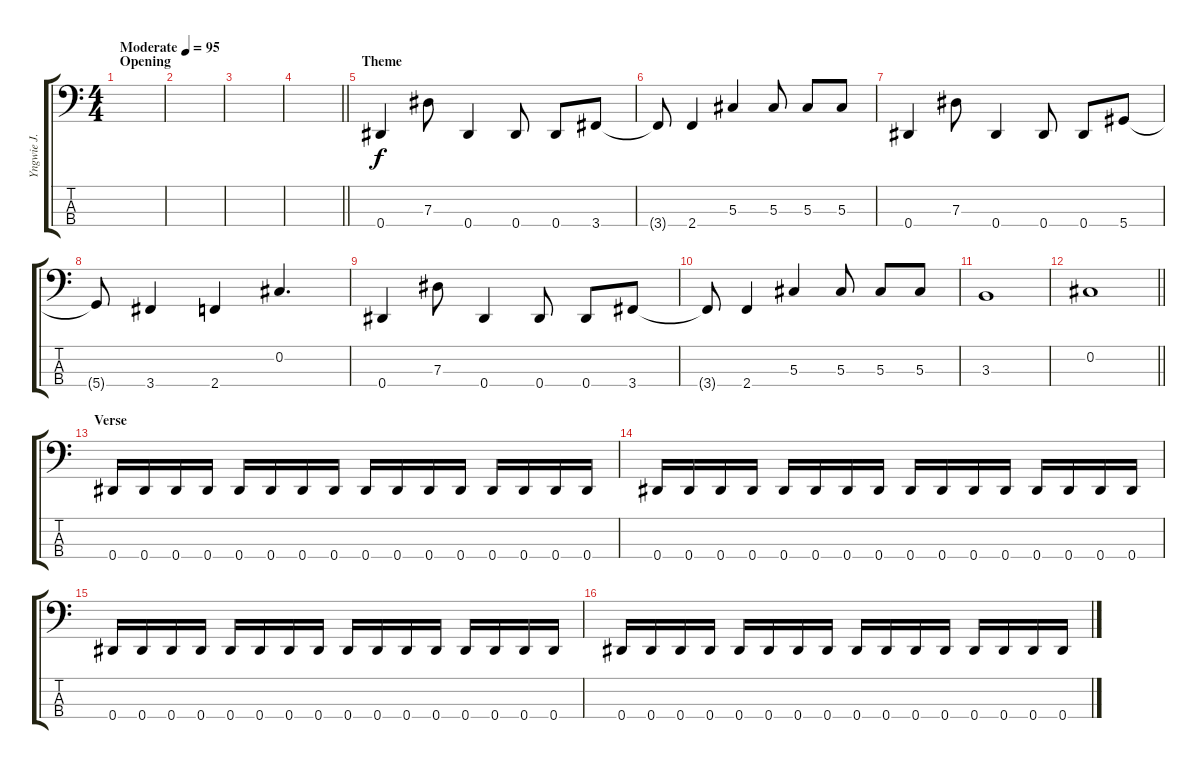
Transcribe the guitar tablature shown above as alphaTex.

\track ("Yngwie J. Malmsteen" "Yngwie J. ") {instrument electricbassfinger}
\staff {score tabs}
\tuning (Gb2 Db2 Ab1 Eb1) {hide}
\ts (4 4)
\section ("" "Opening")
\tempo (95 "Moderate")
\clef f4
\ks c
|
|
|
\barLineRight lightlight
|
\section ("" "Theme")
0.4.4 7.3.8 0.4.4 0.4.8 0.4.8 3.4.8 |
3.4{t}.8 2.4.4 5.3.4 5.3.8 5.3.8 5.3.8 |
0.4.4 7.3.8 0.4.4 0.4.8 0.4.8 5.4.8 |
5.4{t}.8 3.4.4 2.4.4 0.2.4{d} |
0.4.4 7.3.8 0.4.4 0.4.8 0.4.8 3.4.8 |
3.4{t}.8 2.4.4 5.3.4 5.3.8 5.3.8 5.3.8 |
3.3.1 |
\barLineRight lightlight
0.2.1 |
\section ("" "Verse")
0.4.16 0.4.16 0.4.16 0.4.16 0.4.16 0.4.16 0.4.16 0.4.16 0.4.16 0.4.16 0.4.16 0.4.16 0.4.16 0.4.16 0.4.16 0.4.16 |
0.4.16 0.4.16 0.4.16 0.4.16 0.4.16 0.4.16 0.4.16 0.4.16 0.4.16 0.4.16 0.4.16 0.4.16 0.4.16 0.4.16 0.4.16 0.4.16 |
0.4.16 0.4.16 0.4.16 0.4.16 0.4.16 0.4.16 0.4.16 0.4.16 0.4.16 0.4.16 0.4.16 0.4.16 0.4.16 0.4.16 0.4.16 0.4.16 |
0.4.16 0.4.16 0.4.16 0.4.16 0.4.16 0.4.16 0.4.16 0.4.16 0.4.16 0.4.16 0.4.16 0.4.16 0.4.16 0.4.16 0.4.16 0.4.16
